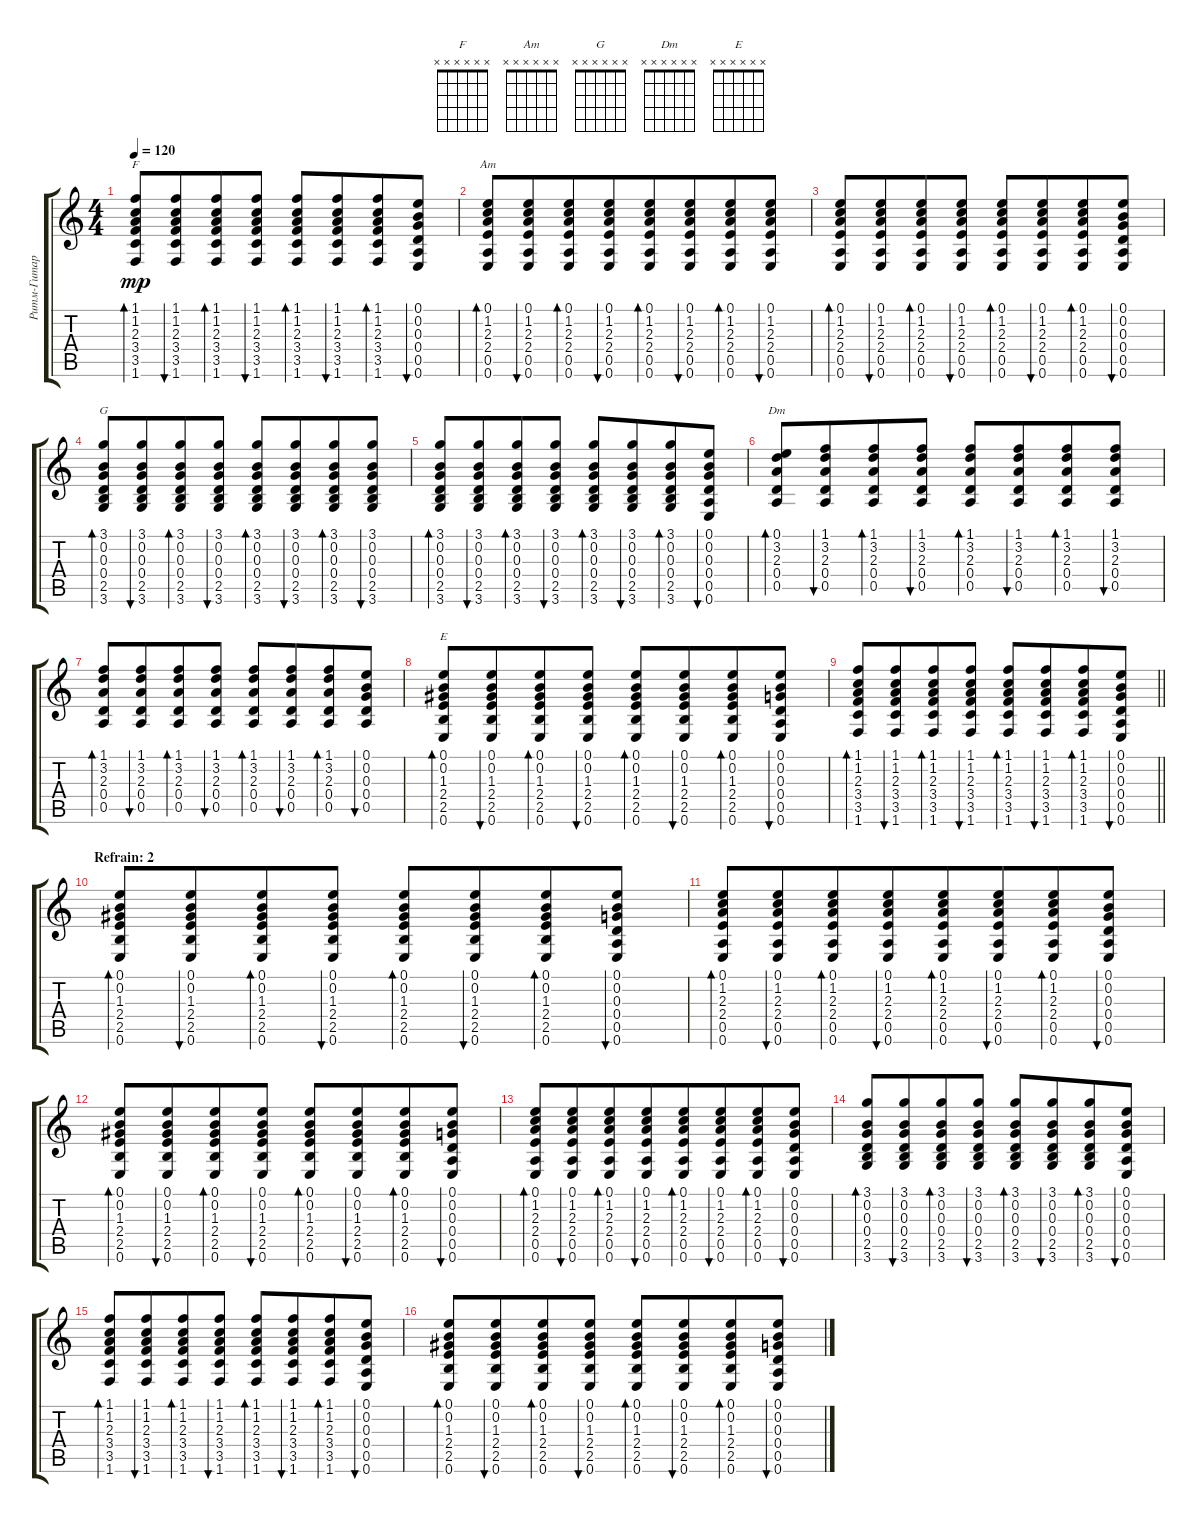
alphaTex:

\track ("Ритм-Гитара 2" "Ритм-Гитар") {instrument electricguitarclean}
\staff {score tabs}
\tuning (E4 B3 G3 D3 A2 E2) {hide}
\chord ("F" x x x x x x)
\chord ("Am" x x x x x x)
\chord ("G" x x x x x x)
\chord ("Dm" x x x x x x)
\chord ("E" x x x x x x)
\ts (4 4)
\tempo 120
\clef g2
\ks c
(1.1 1.2 2.3 3.4 3.5 1.6).8{bd 30 ch "F" dy mp} (1.1 1.2 2.3 3.4 3.5 1.6).8{bu 30 beam merge} (1.1 1.2 2.3 3.4 3.5 1.6).8{bd 30} (1.1 1.2 2.3 3.4 3.5 1.6).8{bu 30} (1.1 1.2 2.3 3.4 3.5 1.6).8{bd 30} (1.1 1.2 2.3 3.4 3.5 1.6).8{bu 30 beam merge} (1.1 1.2 2.3 3.4 3.5 1.6).8{bd 30} (0.1 0.2 0.3 0.4 0.5 0.6).8{bu 30} |
(0.1 1.2 2.3 2.4 0.5 0.6).8{bd 30 ch "Am"} (0.1 1.2 2.3 2.4 0.5 0.6).8{bu 30 beam merge} (0.1 1.2 2.3 2.4 0.5 0.6).8{bd 30} (0.1 1.2 2.3 2.4 0.5 0.6).8{bu 30 beam merge} (0.1 1.2 2.3 2.4 0.5 0.6).8{bd 30} (0.1 1.2 2.3 2.4 0.5 0.6).8{bu 30 beam merge} (0.1 1.2 2.3 2.4 0.5 0.6).8{bd 30} (0.1 1.2 2.3 2.4 0.5 0.6).8{bu 30} |
(0.1 1.2 2.3 2.4 0.5 0.6).8{bd 30} (0.1 1.2 2.3 2.4 0.5 0.6).8{bu 30 beam merge} (0.1 1.2 2.3 2.4 0.5 0.6).8{bd 30} (0.1 1.2 2.3 2.4 0.5 0.6).8{bu 30} (0.1 1.2 2.3 2.4 0.5 0.6).8{bd 30} (0.1 1.2 2.3 2.4 0.5 0.6).8{bu 30 beam merge} (0.1 1.2 2.3 2.4 0.5 0.6).8{bd 30} (0.1 0.2 0.3 0.4 0.5 0.6).8{bu 30} |
(3.1 0.2 0.3 0.4 2.5 3.6).8{bd 30 ch "G"} (3.1 0.2 0.3 0.4 2.5 3.6).8{bu 30 beam merge} (3.1 0.2 0.3 0.4 2.5 3.6).8{bd 30} (3.1 0.2 0.3 0.4 2.5 3.6).8{bu 30} (3.1 0.2 0.3 0.4 2.5 3.6).8{bd 30} (3.1 0.2 0.3 0.4 2.5 3.6).8{bu 30 beam merge} (3.1 0.2 0.3 0.4 2.5 3.6).8{bd 30} (3.1 0.2 0.3 0.4 2.5 3.6).8{bu 30} |
(3.1 0.2 0.3 0.4 2.5 3.6).8{bd 30} (3.1 0.2 0.3 0.4 2.5 3.6).8{bu 30 beam merge} (3.1 0.2 0.3 0.4 2.5 3.6).8{bd 30} (3.1 0.2 0.3 0.4 2.5 3.6).8{bu 30} (3.1 0.2 0.3 0.4 2.5 3.6).8{bd 30} (3.1 0.2 0.3 0.4 2.5 3.6).8{bu 30 beam merge} (3.1 0.2 0.3 0.4 2.5 3.6).8{bd 30} (0.1 0.2 0.3 0.4 0.5 0.6).8{bu 30} |
(0.1 3.2 2.3 0.4 0.5).8{bd 30 ch "Dm"} (1.1 3.2 2.3 0.4 0.5).8{bu 30 beam merge} (1.1 3.2 2.3 0.4 0.5).8{bd 30} (1.1 3.2 2.3 0.4 0.5).8{bu 30} (1.1 3.2 2.3 0.4 0.5).8{bd 30} (1.1 3.2 2.3 0.4 0.5).8{bu 30 beam merge} (1.1 3.2 2.3 0.4 0.5).8{bd 30} (1.1 3.2 2.3 0.4 0.5).8{bu 30} |
(1.1 3.2 2.3 0.4 0.5).8{bd 30} (1.1 3.2 2.3 0.4 0.5).8{bu 30 beam merge} (1.1 3.2 2.3 0.4 0.5).8{bd 30} (1.1 3.2 2.3 0.4 0.5).8{bu 30} (1.1 3.2 2.3 0.4 0.5).8{bd 30} (1.1 3.2 2.3 0.4 0.5).8{bu 30 beam merge} (1.1 3.2 2.3 0.4 0.5).8{bd 30} (0.1 0.2 0.3 0.4 0.5).8{bu 30} |
(0.1 0.2 1.3 2.4 2.5 0.6).8{bd 30 ch "E"} (0.1 0.2 1.3 2.4 2.5 0.6).8{bu 30 beam merge} (0.1 0.2 1.3 2.4 2.5 0.6).8{bd 30} (0.1 0.2 1.3 2.4 2.5 0.6).8{bu 30} (0.1 0.2 1.3 2.4 2.5 0.6).8{bd 30} (0.1 0.2 1.3 2.4 2.5 0.6).8{bu 30 beam merge} (0.1 0.2 1.3 2.4 2.5 0.6).8{bd 30} (0.1 0.2 0.3 0.4 0.5 0.6).8{bu 30} |
\barLineRight lightlight
(1.1 1.2 2.3 3.4 3.5 1.6).8{bd 30} (1.1 1.2 2.3 3.4 3.5 1.6).8{bu 30 beam merge} (1.1 1.2 2.3 3.4 3.5 1.6).8{bd 30} (1.1 1.2 2.3 3.4 3.5 1.6).8{bu 30} (1.1 1.2 2.3 3.4 3.5 1.6).8{bd 30} (1.1 1.2 2.3 3.4 3.5 1.6).8{bu 30 beam merge} (1.1 1.2 2.3 3.4 3.5 1.6).8{bd 30} (0.1 0.2 0.3 0.4 0.5 0.6).8{bu 30} |
\section ("" "Refrain: 2")
(0.1 0.2 1.3 2.4 2.5 0.6).8{bd 30} (0.1 0.2 1.3 2.4 2.5 0.6).8{bu 30 beam merge} (0.1 0.2 1.3 2.4 2.5 0.6).8{bd 30} (0.1 0.2 1.3 2.4 2.5 0.6).8{bu 30} (0.1 0.2 1.3 2.4 2.5 0.6).8{bd 30} (0.1 0.2 1.3 2.4 2.5 0.6).8{bu 30 beam merge} (0.1 0.2 1.3 2.4 2.5 0.6).8{bd 30} (0.1 0.2 0.3 0.4 0.5 0.6).8{bu 30} |
(0.1 1.2 2.3 2.4 0.5 0.6).8{bd 30} (0.1 1.2 2.3 2.4 0.5 0.6).8{bu 30 beam merge} (0.1 1.2 2.3 2.4 0.5 0.6).8{bd 30} (0.1 1.2 2.3 2.4 0.5 0.6).8{bu 30 beam merge} (0.1 1.2 2.3 2.4 0.5 0.6).8{bd 30} (0.1 1.2 2.3 2.4 0.5 0.6).8{bu 30 beam merge} (0.1 1.2 2.3 2.4 0.5 0.6).8{bd 30} (0.1 0.2 0.3 0.4 0.5 0.6).8{bu 30} |
(0.1 0.2 1.3 2.4 2.5 0.6).8{bd 30} (0.1 0.2 1.3 2.4 2.5 0.6).8{bu 30 beam merge} (0.1 0.2 1.3 2.4 2.5 0.6).8{bd 30} (0.1 0.2 1.3 2.4 2.5 0.6).8{bu 30} (0.1 0.2 1.3 2.4 2.5 0.6).8{bd 30} (0.1 0.2 1.3 2.4 2.5 0.6).8{bu 30 beam merge} (0.1 0.2 1.3 2.4 2.5 0.6).8{bd 30} (0.1 0.2 0.3 0.4 0.5 0.6).8{bu 30} |
(0.1 1.2 2.3 2.4 0.5 0.6).8{bd 30} (0.1 1.2 2.3 2.4 0.5 0.6).8{bu 30 beam merge} (0.1 1.2 2.3 2.4 0.5 0.6).8{bd 30} (0.1 1.2 2.3 2.4 0.5 0.6).8{bu 30 beam merge} (0.1 1.2 2.3 2.4 0.5 0.6).8{bd 30} (0.1 1.2 2.3 2.4 0.5 0.6).8{bu 30 beam merge} (0.1 1.2 2.3 2.4 0.5 0.6).8{bd 30} (0.1 0.2 0.3 0.4 0.5 0.6).8{bu 30} |
(3.1 0.2 0.3 0.4 2.5 3.6).8{bd 30} (3.1 0.2 0.3 0.4 2.5 3.6).8{bu 30 beam merge} (3.1 0.2 0.3 0.4 2.5 3.6).8{bd 30} (3.1 0.2 0.3 0.4 2.5 3.6).8{bu 30} (3.1 0.2 0.3 0.4 2.5 3.6).8{bd 30} (3.1 0.2 0.3 0.4 2.5 3.6).8{bu 30 beam merge} (3.1 0.2 0.3 0.4 2.5 3.6).8{bd 30} (0.1 0.2 0.3 0.4 0.5 0.6).8{bu 30} |
(1.1 1.2 2.3 3.4 3.5 1.6).8{bd 30} (1.1 1.2 2.3 3.4 3.5 1.6).8{bu 30 beam merge} (1.1 1.2 2.3 3.4 3.5 1.6).8{bd 30} (1.1 1.2 2.3 3.4 3.5 1.6).8{bu 30} (1.1 1.2 2.3 3.4 3.5 1.6).8{bd 30} (1.1 1.2 2.3 3.4 3.5 1.6).8{bu 30 beam merge} (1.1 1.2 2.3 3.4 3.5 1.6).8{bd 30} (0.1 0.2 0.3 0.4 0.5 0.6).8{bu 30} |
(0.1 0.2 1.3 2.4 2.5 0.6).8{bd 30} (0.1 0.2 1.3 2.4 2.5 0.6).8{bu 30 beam merge} (0.1 0.2 1.3 2.4 2.5 0.6).8{bd 30} (0.1 0.2 1.3 2.4 2.5 0.6).8{bu 30} (0.1 0.2 1.3 2.4 2.5 0.6).8{bd 30} (0.1 0.2 1.3 2.4 2.5 0.6).8{bu 30 beam merge} (0.1 0.2 1.3 2.4 2.5 0.6).8{bd 30} (0.1 0.2 0.3 0.4 0.5 0.6).8{bu 30}
